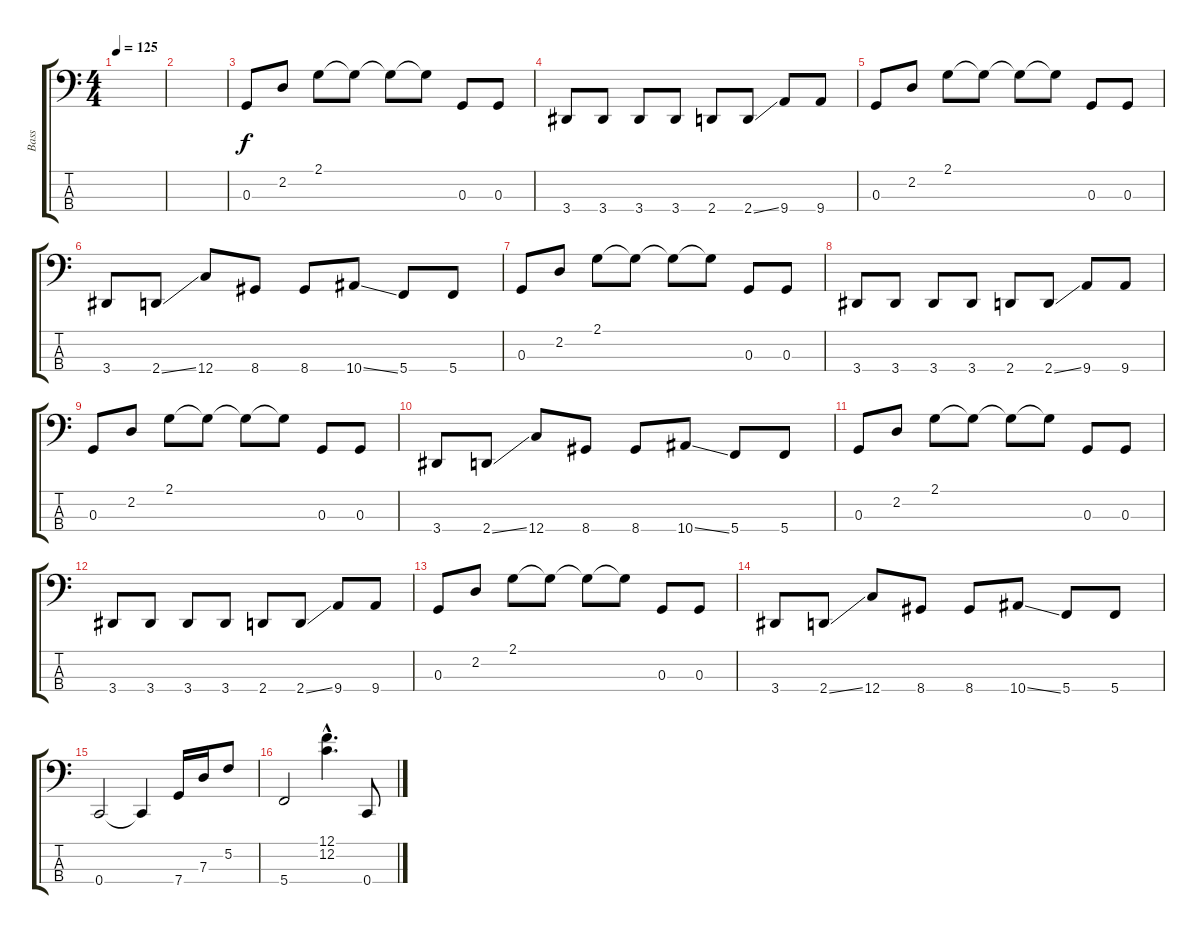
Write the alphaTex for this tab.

\track ("Bass" "Bass") {instrument electricbasspick}
\staff {score tabs}
\tuning (F2 C2 G1 C1) {hide}
\ts (4 4)
\tempo 125
\clef f4
\ks c
|
|
0.3.8 2.2.8 2.1.8 2.1{t}.8 2.1{t}.8 2.1{t}.8 0.3.8 0.3.8 |
3.4.8 3.4.8 3.4.8 3.4.8 2.4.8 2.4{ss}.8 9.4.8 9.4.8 |
0.3.8 2.2.8 2.1.8 2.1{t}.8 2.1{t}.8 2.1{t}.8 0.3.8 0.3.8 |
3.4.8 2.4{ss}.8 12.4.8 8.4.8 8.4.8 10.4{ss}.8 5.4.8 5.4.8 |
0.3.8 2.2.8 2.1.8 2.1{t}.8 2.1{t}.8 2.1{t}.8 0.3.8 0.3.8 |
3.4.8 3.4.8 3.4.8 3.4.8 2.4.8 2.4{ss}.8 9.4.8 9.4.8 |
0.3.8 2.2.8 2.1.8 2.1{t}.8 2.1{t}.8 2.1{t}.8 0.3.8 0.3.8 |
3.4.8 2.4{ss}.8 12.4.8 8.4.8 8.4.8 10.4{ss}.8 5.4.8 5.4.8 |
0.3.8 2.2.8 2.1.8 2.1{t}.8 2.1{t}.8 2.1{t}.8 0.3.8 0.3.8 |
3.4.8 3.4.8 3.4.8 3.4.8 2.4.8 2.4{ss}.8 9.4.8 9.4.8 |
0.3.8 2.2.8 2.1.8 2.1{t}.8 2.1{t}.8 2.1{t}.8 0.3.8 0.3.8 |
3.4.8 2.4{ss}.8 12.4.8 8.4.8 8.4.8 10.4{ss}.8 5.4.8 5.4.8 |
0.4.2 0.4{t}.4 7.4.16 7.3.16 5.2.8 |
5.4.2 (12.1{hac} 12.2{hac}).4{d} 0.4.8
